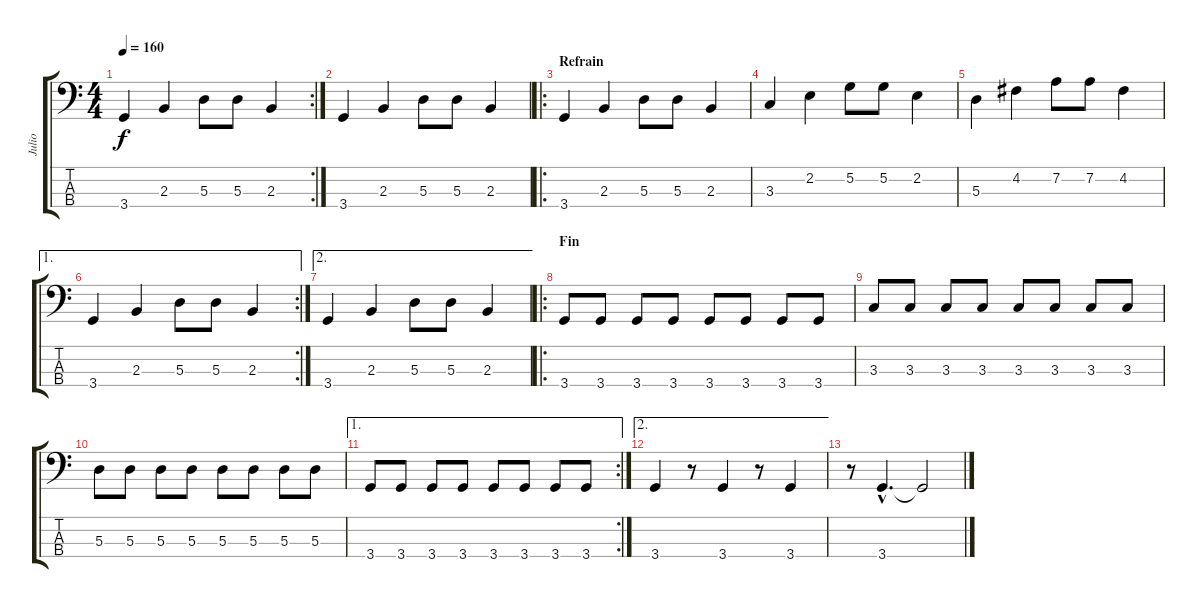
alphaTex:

\track ("Julio" "Julio") {instrument electricbassfinger}
\staff {score tabs}
\tuning (G2 D2 A1 E1) {hide}
\rc 2
\ts (4 4)
\tempo 160
\clef f4
\ks c
3.4.4{dy f} 2.3.4 5.3.8 5.3.8 2.3.4 |
3.4.4 2.3.4 5.3.8 5.3.8 2.3.4 |
\ro
\section ("" "Refrain")
3.4.4 2.3.4 5.3.8 5.3.8 2.3.4 |
3.3.4 2.2.4 5.2.8 5.2.8 2.2.4 |
5.3.4 4.2.4 7.2.8 7.2.8 4.2.4 |
\ae 1
\rc 2
3.4.4 2.3.4 5.3.8 5.3.8 2.3.4 |
\ae 2
3.4.4 2.3.4 5.3.8 5.3.8 2.3.4 |
\ro
\section ("" "Fin")
3.4.8 3.4.8 3.4.8 3.4.8 3.4.8 3.4.8 3.4.8 3.4.8 |
3.3.8 3.3.8 3.3.8 3.3.8 3.3.8 3.3.8 3.3.8 3.3.8 |
5.3.8 5.3.8 5.3.8 5.3.8 5.3.8 5.3.8 5.3.8 5.3.8 |
\ae 1
\rc 2
3.4.8 3.4.8 3.4.8 3.4.8 3.4.8 3.4.8 3.4.8 3.4.8 |
\ae 2
3.4.4 r.8 3.4.4 r.8 3.4.4 |
r.8 3.4{hac}.4{d} 3.4{t}.2
